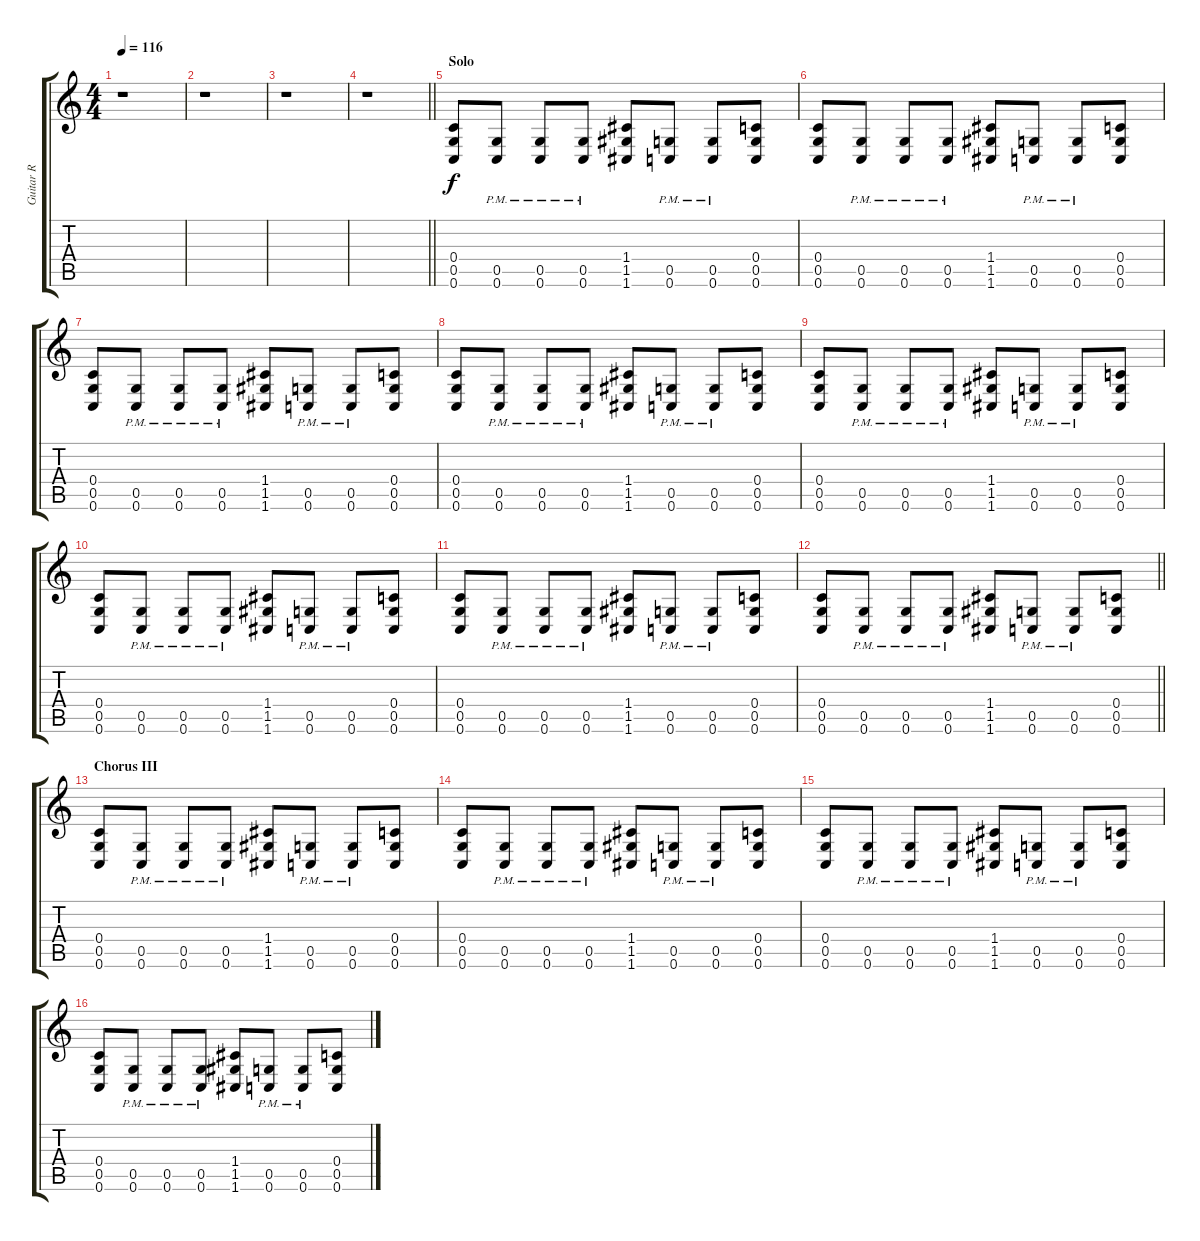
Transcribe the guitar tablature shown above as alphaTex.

\track ("Guitar R" "Guitar R") {instrument overdrivenguitar}
\staff {score tabs}
\tuning (D4 A3 F3 C3 G2 C2) {hide}
\ts (4 4)
\tempo 116
\clef g2
\ks c
r.1{dy f} |
r.1 |
r.1 |
\barLineRight lightlight
r.1 |
\section ("" "Solo")
(0.4 0.5 0.6).8 (0.5{pm} 0.6{pm}).8 (0.5{pm} 0.6{pm}).8 (0.5{pm} 0.6{pm}).8 (1.4 1.5 1.6).8 (0.5{pm} 0.6{pm}).8 (0.5{pm} 0.6{pm}).8 (0.4 0.5 0.6).8 |
(0.4 0.5 0.6).8 (0.5{pm} 0.6{pm}).8 (0.5{pm} 0.6{pm}).8 (0.5{pm} 0.6{pm}).8 (1.4 1.5 1.6).8 (0.5{pm} 0.6{pm}).8 (0.5{pm} 0.6{pm}).8 (0.4 0.5 0.6).8 |
(0.4 0.5 0.6).8 (0.5{pm} 0.6{pm}).8 (0.5{pm} 0.6{pm}).8 (0.5{pm} 0.6{pm}).8 (1.4 1.5 1.6).8 (0.5{pm} 0.6{pm}).8 (0.5{pm} 0.6{pm}).8 (0.4 0.5 0.6).8 |
(0.4 0.5 0.6).8 (0.5{pm} 0.6{pm}).8 (0.5{pm} 0.6{pm}).8 (0.5{pm} 0.6{pm}).8 (1.4 1.5 1.6).8 (0.5{pm} 0.6{pm}).8 (0.5{pm} 0.6{pm}).8 (0.4 0.5 0.6).8 |
(0.4 0.5 0.6).8 (0.5{pm} 0.6{pm}).8 (0.5{pm} 0.6{pm}).8 (0.5{pm} 0.6{pm}).8 (1.4 1.5 1.6).8 (0.5{pm} 0.6{pm}).8 (0.5{pm} 0.6{pm}).8 (0.4 0.5 0.6).8 |
(0.4 0.5 0.6).8 (0.5{pm} 0.6{pm}).8 (0.5{pm} 0.6{pm}).8 (0.5{pm} 0.6{pm}).8 (1.4 1.5 1.6).8 (0.5{pm} 0.6{pm}).8 (0.5{pm} 0.6{pm}).8 (0.4 0.5 0.6).8 |
(0.4 0.5 0.6).8 (0.5{pm} 0.6{pm}).8 (0.5{pm} 0.6{pm}).8 (0.5{pm} 0.6{pm}).8 (1.4 1.5 1.6).8 (0.5{pm} 0.6{pm}).8 (0.5{pm} 0.6{pm}).8 (0.4 0.5 0.6).8 |
\barLineRight lightlight
(0.4 0.5 0.6).8 (0.5{pm} 0.6{pm}).8 (0.5{pm} 0.6{pm}).8 (0.5{pm} 0.6{pm}).8 (1.4 1.5 1.6).8 (0.5{pm} 0.6{pm}).8 (0.5{pm} 0.6{pm}).8 (0.4 0.5 0.6).8 |
\section ("" "Chorus III")
(0.4 0.5 0.6).8 (0.5{pm} 0.6{pm}).8 (0.5{pm} 0.6{pm}).8 (0.5{pm} 0.6{pm}).8 (1.4 1.5 1.6).8 (0.5{pm} 0.6{pm}).8 (0.5{pm} 0.6{pm}).8 (0.4 0.5 0.6).8 |
(0.4 0.5 0.6).8 (0.5{pm} 0.6{pm}).8 (0.5{pm} 0.6{pm}).8 (0.5{pm} 0.6{pm}).8 (1.4 1.5 1.6).8 (0.5{pm} 0.6{pm}).8 (0.5{pm} 0.6{pm}).8 (0.4 0.5 0.6).8 |
(0.4 0.5 0.6).8 (0.5{pm} 0.6{pm}).8 (0.5{pm} 0.6{pm}).8 (0.5{pm} 0.6{pm}).8 (1.4 1.5 1.6).8 (0.5{pm} 0.6{pm}).8 (0.5{pm} 0.6{pm}).8 (0.4 0.5 0.6).8 |
(0.4 0.5 0.6).8 (0.5{pm} 0.6{pm}).8 (0.5{pm} 0.6{pm}).8 (0.5{pm} 0.6{pm}).8 (1.4 1.5 1.6).8 (0.5{pm} 0.6{pm}).8 (0.5{pm} 0.6{pm}).8 (0.4 0.5 0.6).8
